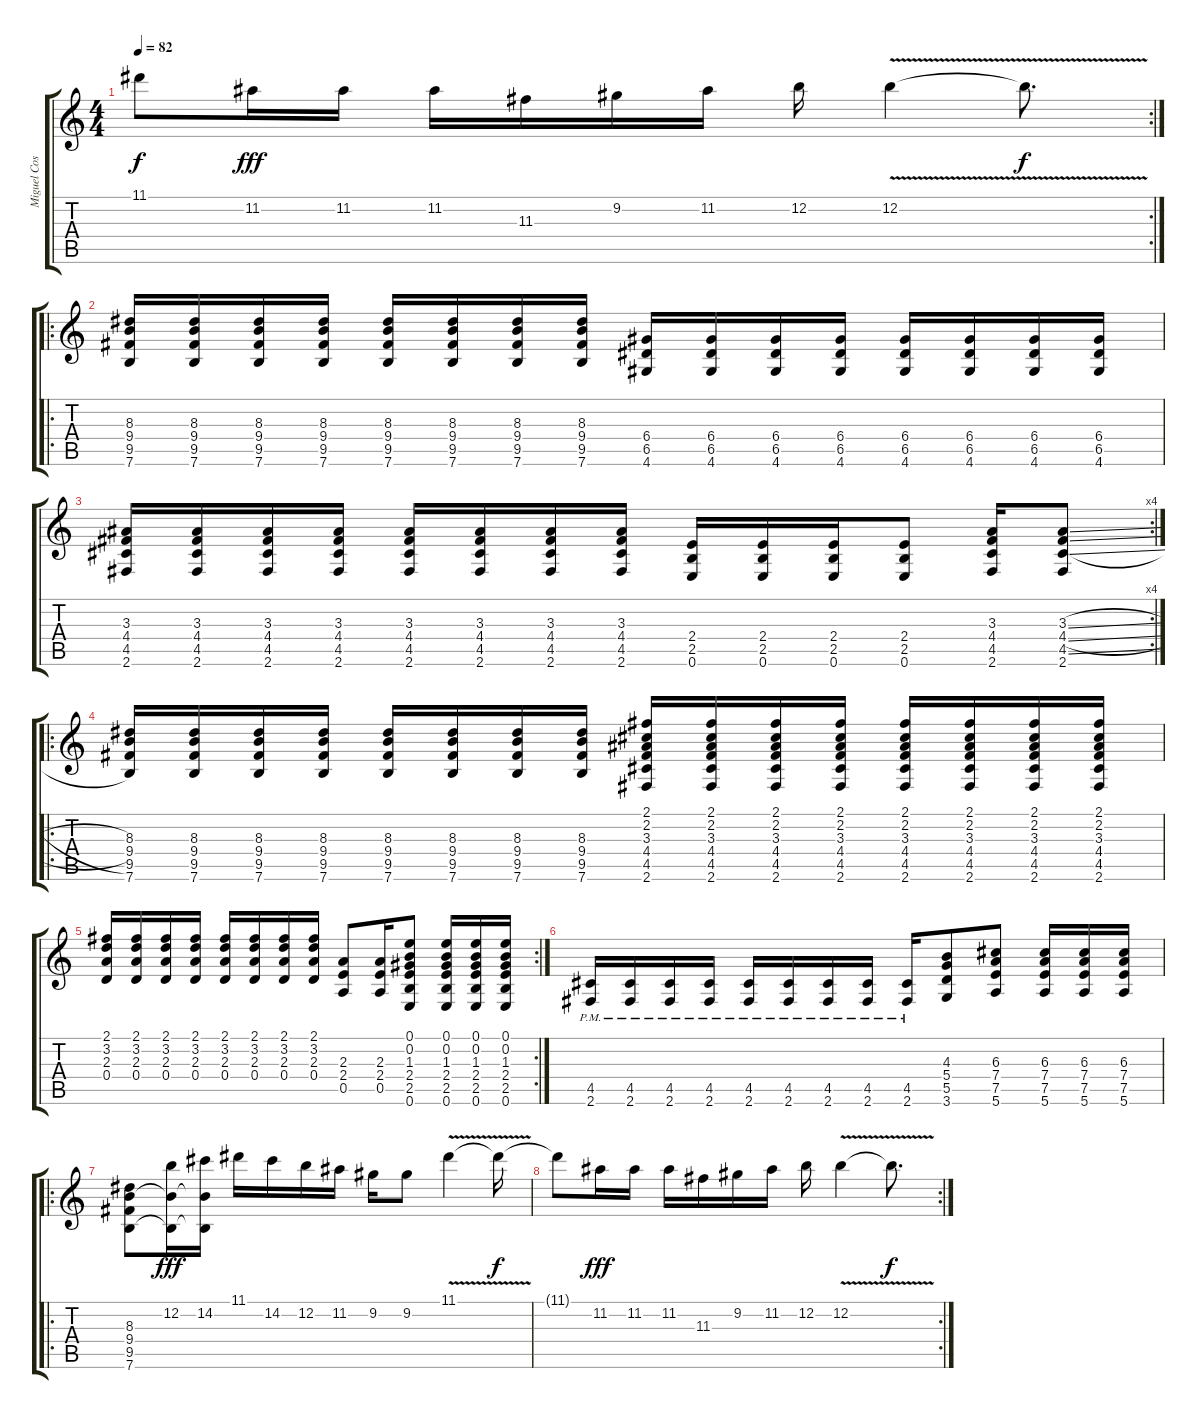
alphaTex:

\track ("Miguel Costas - Guitarra" "Miguel Cos") {instrument electricguitarclean}
\staff {score tabs}
\tuning (E4 B3 G3 D3 A2 E2) {hide}
\rc 2
\ts (4 4)
\tempo 82
\clef g2
\ks c
11.1{t}.8{dy f} 11.2.16{dy fff} 11.2.16 11.2.16 11.3.16 9.2.16 11.2.16 12.2.16 12.2{v}.4 12.2{t}.8{d dy f} |
\ro
(8.3 9.4 9.5 7.6).16 (8.3 9.4 9.5 7.6).16 (8.3 9.4 9.5 7.6).16 (8.3 9.4 9.5 7.6).16 (8.3 9.4 9.5 7.6).16 (8.3 9.4 9.5 7.6).16 (8.3 9.4 9.5 7.6).16 (8.3 9.4 9.5 7.6).16 (6.4 6.5 4.6).16 (6.4 6.5 4.6).16 (6.4 6.5 4.6).16 (6.4 6.5 4.6).16 (6.4 6.5 4.6).16 (6.4 6.5 4.6).16 (6.4 6.5 4.6).16 (6.4 6.5 4.6).16 |
\rc 4
(3.3 4.4 4.5 2.6).16 (3.3 4.4 4.5 2.6).16 (3.3 4.4 4.5 2.6).16 (3.3 4.4 4.5 2.6).16 (3.3 4.4 4.5 2.6).16 (3.3 4.4 4.5 2.6).16 (3.3 4.4 4.5 2.6).16 (3.3 4.4 4.5 2.6).16 (2.4 2.5 0.6).16 (2.4 2.5 0.6).16 (2.4 2.5 0.6).16 (2.4 2.5 0.6).8 (3.3 4.4 4.5 2.6).16 (3.3{sl} 4.4{sl} 4.5{sl} 2.6).8 |
\ro
(8.3 9.4 9.5 7.6).16 (8.3 9.4 9.5 7.6).16 (8.3 9.4 9.5 7.6).16 (8.3 9.4 9.5 7.6).16 (8.3 9.4 9.5 7.6).16 (8.3 9.4 9.5 7.6).16 (8.3 9.4 9.5 7.6).16 (8.3 9.4 9.5 7.6).16 (2.1 2.2 3.3 4.4 4.5 2.6).16 (2.1 2.2 3.3 4.4 4.5 2.6).16 (2.1 2.2 3.3 4.4 4.5 2.6).16 (2.1 2.2 3.3 4.4 4.5 2.6).16 (2.1 2.2 3.3 4.4 4.5 2.6).16 (2.1 2.2 3.3 4.4 4.5 2.6).16 (2.1 2.2 3.3 4.4 4.5 2.6).16 (2.1 2.2 3.3 4.4 4.5 2.6).16 |
\rc 2
(2.1 3.2 2.3 0.4).16 (2.1 3.2 2.3 0.4).16 (2.1 3.2 2.3 0.4).16 (2.1 3.2 2.3 0.4).16 (2.1 3.2 2.3 0.4).16 (2.1 3.2 2.3 0.4).16 (2.1 3.2 2.3 0.4).16 (2.1 3.2 2.3 0.4).16 (2.3 2.4 0.5).8 (2.3 2.4 0.5).16 (0.1 0.2 1.3 2.4 2.5 0.6).8 (0.1 0.2 1.3 2.4 2.5 0.6).16 (0.1 0.2 1.3 2.4 2.5 0.6).16 (0.1 0.2 1.3 2.4 2.5 0.6).16 |
(4.5{pm} 2.6{pm}).16 (4.5{pm} 2.6{pm}).16 (4.5{pm} 2.6{pm}).16 (4.5{pm} 2.6{pm}).16 (4.5{pm} 2.6{pm}).16 (4.5{pm} 2.6{pm}).16 (4.5{pm} 2.6{pm}).16 (4.5{pm} 2.6{pm}).16 (4.5{pm} 2.6{pm}).16 (4.3 5.4 5.5 3.6).8 (6.3 7.4 7.5 5.6).8 (6.3 7.4 7.5 5.6).16 (6.3 7.4 7.5 5.6).16 (6.3 7.4 7.5 5.6).16 |
\ro
(8.3 9.4 9.5 7.6).8 (12.2 9.4{t} 7.6{t}).16{dy fff} (14.2 9.4{t} 7.6{t}).16 11.1.16 14.2.16 12.2.16 11.2.16 9.2.16 9.2.8 11.1{v}.4 11.1{t}.16{dy f} |
\rc 2
11.1{t}.8 11.2.16{dy fff} 11.2.16 11.2.16 11.3.16 9.2.16 11.2.16 12.2.16 12.2{v}.4 12.2{t}.8{d dy f}
